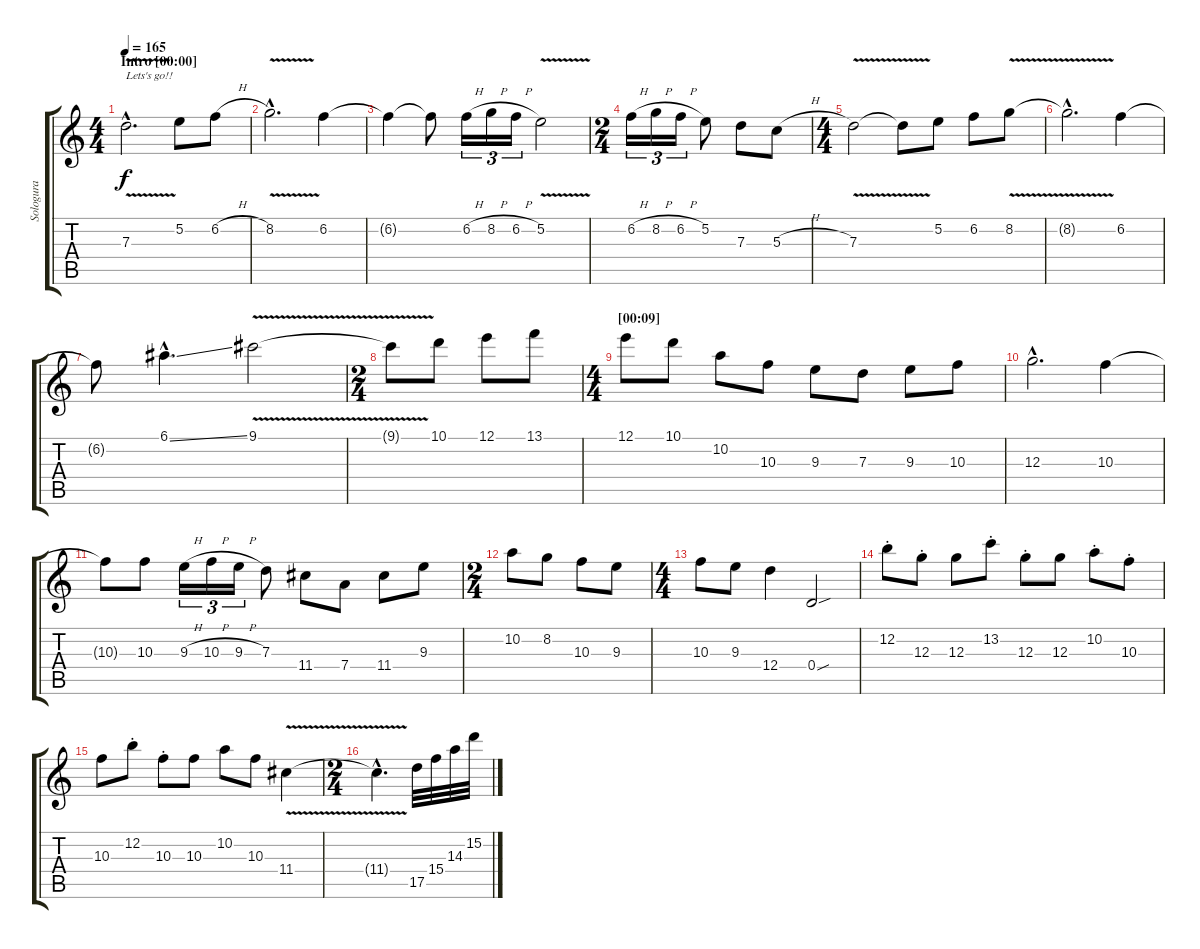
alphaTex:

\track ("Sologura" "Sologura") {instrument overdrivenguitar}
\staff {score tabs}
\tuning (E4 B3 G3 D3 A2 E2) {hide}
\ts (4 4)
\section ("" "Intro [00:00]")
\tempo 165
\clef g2
\ks c
7.3{v hac}.2{d txt "Lets's go!!" dy f instrument overdrivenguitar} 5.2.8 6.2{h}.8 |
8.2{v hac}.2{d} 6.2.4 |
6.2{t}.4 6.2{t}.8 6.2{h}.16{tu (3 2)} 8.2{h}.16{tu (3 2)} 6.2{h}.16{tu (3 2)} 5.2{v}.2 |
\ts (2 4)
6.2{h}.16{tu (3 2)} 8.2{h}.16{tu (3 2)} 6.2{h}.16{tu (3 2)} 5.2.8 7.3.8 5.3{h}.8 |
\ts (4 4)
7.3{v}.2 7.3{t}.8 5.2.8 6.2.8 8.2{v}.8 |
8.2{hac t}.2{d} 6.2.4 |
6.2{t}.8 6.1{ss hac}.4{d} 9.1{v}.2 |
\ts (2 4)
9.1{t}.8 10.1.8 12.1.8 13.1.8 |
\ts (4 4)
\section ("" "[00:09]")
12.1.8 10.1.8 10.2.8 10.3.8 9.3.8 7.3.8 9.3.8 10.3.8 |
12.3{hac}.2{d} 10.3.4 |
10.3{t}.8 10.3.8 9.3{h}.16{tu (3 2)} 10.3{h}.16{tu (3 2)} 9.3{h}.16{tu (3 2)} 7.3.8 11.4.8 7.4.8 11.4.8 9.3.8 |
\ts (2 4)
10.2.8 8.2.8 10.3.8 9.3.8 |
\ts (4 4)
10.3.8 9.3.8 12.4.4 0.4{sou}.2 |
12.2{st}.8 12.3{st}.8 12.3.8 13.2{st}.8 12.3{st}.8 12.3.8 10.2{st}.8 10.3{st}.8 |
10.3.8 12.2{st}.8 10.3{st}.8 10.3.8 10.2.8 10.3.8 11.4{v}.4 |
\ts (2 4)
11.4{hac t}.4{d} 17.5.32 15.4.32 14.3.32 15.2.32
